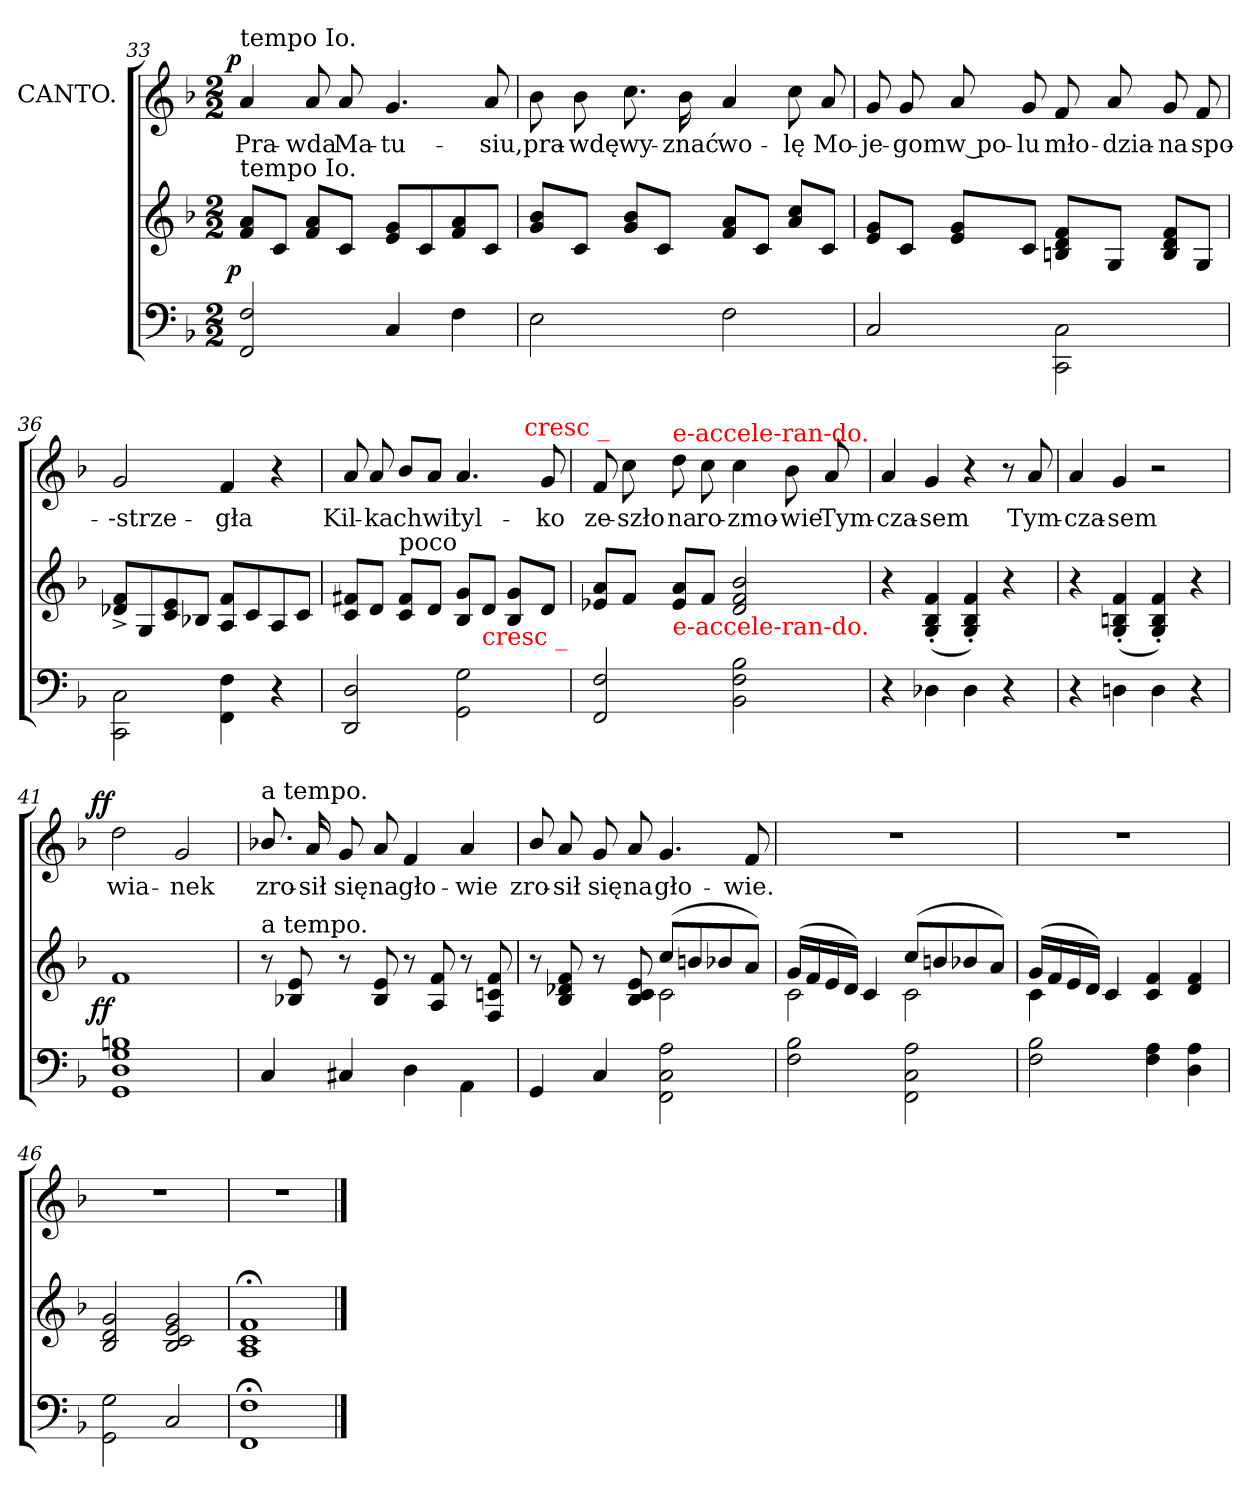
**kern	**kern	**dynam	**kern	**text	**dynam
*part2	*part2	*part2	*part1	*part1	*part1
*staff3	*staff2	*staff2/3	*staff1	*staff1	*staff1
*	*	*	*I"CANTO.	*	*
*clefF4	*clefG2	*	*clefG2	*	*
*k[b-]	*k[b-]	*	*k[b-]	*	*
*F:	*F:	*	*F:	*	*
*M2/2	*M2/2	*	*M2/2	*	*
=33	=33	=33	=33	=33	=33
!	!	!	!LO:TX:a:t=tempo Io.	!	!
!	!LO:TX:a:t=tempo Io.	!	!	!	!
!	!	!LO:DY:rj	!	!	!LO:DY:a:rj
2F/ 2FF/	8a 8fL	p	4a	Pra-	p
.	8cJ	.	.	.	.
.	8a 8fL	.	8a	-wda	.
.	8cJ	.	8a	Ma-	.
4C	8g 8eL	.	4.g	-tu-	.
.	8c	.	.	.	.
4F	8a 8f	.	.	.	.
.	8cJ	.	8a	-siu,	.
=34	=34	=34	=34	=34	=34
2E	8b- 8gL	.	8b-	pra-	.
.	8cJ	.	8b-	-wdę	.
.	8b- 8gL	.	8.cc	wy-	.
.	8cJ	.	.	.	.
.	.	.	16b-	-znać	.
2F	8a 8fL	.	4a	wo-	.
.	8cJ	.	.	.	.
.	8cc 8aL	.	8cc	-lę	.
.	8cJ	.	8a	Mo-	.
=35	=35	=35	=35	=35	=35
2C	8g 8eL	.	8g	je-	.
.	8cJ	.	8g	-gom	.
.	8g 8eL	.	8a	w po-	.
.	8cJ	.	8g	-lu	.
2C\ 2CC\	8f 8d 8BnL	.	8f	mło-	.
.	8G/J	.	8a	-dzia-	.
.	8f 8d 8BL	.	8g	-na	.
.	8G/J	.	8f	spo-	.
=36	=36	=36	=36	=36	=36
2C\ 2CC\	8f^< 8d-X^<L	.	2g	--strze-	.
.	8G/	.	.	.	.
.	8e 8c	.	.	.	.
.	8B-XJ	.	.	.	.
4F\ 4FF\	8f/ 8A/L	.	4f	-gła	.
.	8c/	.	.	.	.
4r	8A/	.	4r	.	.
.	8c/J	.	.	.	.
=37	=37	=37	=37	=37	=37
*	*	*	*^	*	*
2D/ 2DD/	8f#X 8cL	.	8a	2ryy	Kil-	.
.	8dJ	.	8a	.	ka	.
!	!LO:TX:a:t=poco	!	!	!	!	!
.	8f# 8cL	.	8b-L	.	chwil	.
.	8dJ	.	8aJ	.	.	.
2G\ 2GG\	8g 8B-L	.	4.a	4ryy	tyl-	.
!	!LO:TX:b:color=red:t=cresc _	!	!	!	!	!
.	8dJ	.	.	.	.	.
.	8g 8B-L	.	.	16ryy	.	.
!	!	!	!	!LO:TX:a:color=red:t=cresc _	!	!
.	.	.	.	8.ryy	.	.
.	8dJ	.	8g	.	-ko	.
*	*	*	*v	*v	*	*
=38	=38	=38	=38	=38	=38
2F 2FF	8a 8e-XL	.	8f	ze-	.
.	8fJ	.	8cc	-szło	.
!	!	!	!LO:TX:a:color=red:t=e-accele-ran-do.	!	!
!	!LO:TX:b:color=red:t=e-accele-ran-do.	!	!	!	!
.	8a 8e-L	.	8dd	na	.
.	8fJ	.	8cc	ro-	.
2B- 2F 2BB-	2b- 2f 2d	.	4cc	-zmo-	.
.	.	.	8b-	wie	.
.	.	.	8a	Tym-	.
=39	=39	=39	=39	=39	=39
4r	4r	.	4a	cza-	.
4D-X\	(>4f'>/ 4B-'>/ 4G'>/	.	4g	-sem	.
4D-\	4f'>/ 4B-'>/ 4G'>/)	.	4r	.	.
4r	4r	.	8r	.	.
.	.	.	8a	Tym-	.
=40	=40	=40	=40	=40	=40
4r	4r	.	4a	-cza-	.
4Dn\	(>4f'>/ 4Bn'>/ 4G'>/	.	4g	-sem	.
4D\	4f'>/ 4B'>/ 4G'>/)	.	2r	.	.
4r	4r	.	.	.	.
=41	=41	=41	=41	=41	=41
!	!	!LO:DY:rj	!	!	!LO:DY:a:rj
1Bn 1G 1D 1GG	1f	ff	2dd	wia-	ff
.	.	.	2g	-nek	.
=42	=42	=42	=42	=42	=42
!	!	!	!LO:TX:a:t=a tempo.	!	!
!	!LO:TX:a:t=a tempo.	!	!	!	!
4C/	8r	.	8.b-X/	zro-	.
.	8e 8B-X	.	.	.	.
.	.	.	16a	sił	.
4C#X/	8r	.	8g	się	.
.	8e 8B-	.	8a	na	.
4D\	8r	.	4f	gło-	.
.	8f/ 8A/	.	.	.	.
4AA\	8r	.	4a	-wie	.
.	8f/ 8cn/ 8F/	.	.	.	.
=43	=43	=43	=43	=43	=43
*	*^	*	*	*	*
4GG/	8r	2ryy	.	8b-/	zro-	.
.	8f/ 8d-X/ 8B-/	.	.	8a/	-sił	.
4C/	8r	.	.	8g/	się	.
.	8e/ 8c/ 8B-/	.	.	8a/	na	.
2A\ 2C\ 2FF\	(<8cc/L	2c\	.	4.g	gło-	.
.	8bn	.	.	.	.	.
.	8b-X	.	.	.	.	.
.	8aJ)	.	.	8f	-wie.	.
=44	=44	=44	=44	=44	=44	=44
2B-\ 2F\	(<16gLL	2c\	.	1rdd	.	.
.	16f	.	.	.	.	.
.	16e	.	.	.	.	.
.	16dJJ)	.	.	.	.	.
.	4c	.	.	.	.	.
2A\ 2C\ 2FF\	(<8ccL	2c\	.	.	.	.
.	8bn	.	.	.	.	.
.	8b-X	.	.	.	.	.
.	8aJ)	.	.	.	.	.
=45	=45	=45	=45	=45	=45	=45
2B-\ 2F\	(<16gLL	4c	.	1rdd	.	.
.	16f	.	.	.	.	.
.	16e	.	.	.	.	.
.	16dJJ)	.	.	.	.	.
.	4c	2.ryy	.	.	.	.
4A\ 4F\	4f 4c	.	.	.	.	.
4A\ 4D\	4f 4d	.	.	.	.	.
*	*v	*v	*	*	*	*
=46	=46	=46	=46	=46	=46
2G\ 2GG\	2g/ 2d/ 2B-/	.	1rdd	.	.
2C/	2g 2e 2c 2B-	.	.	.	.
=47	=47	=47	=47	=47	=47
1F;\ 1FF;\	1f;</ 1c;</ 1A;</	.	1rdd	.	.
==	==	==	==	==	==
*-	*-	*-	*-	*-	*-
